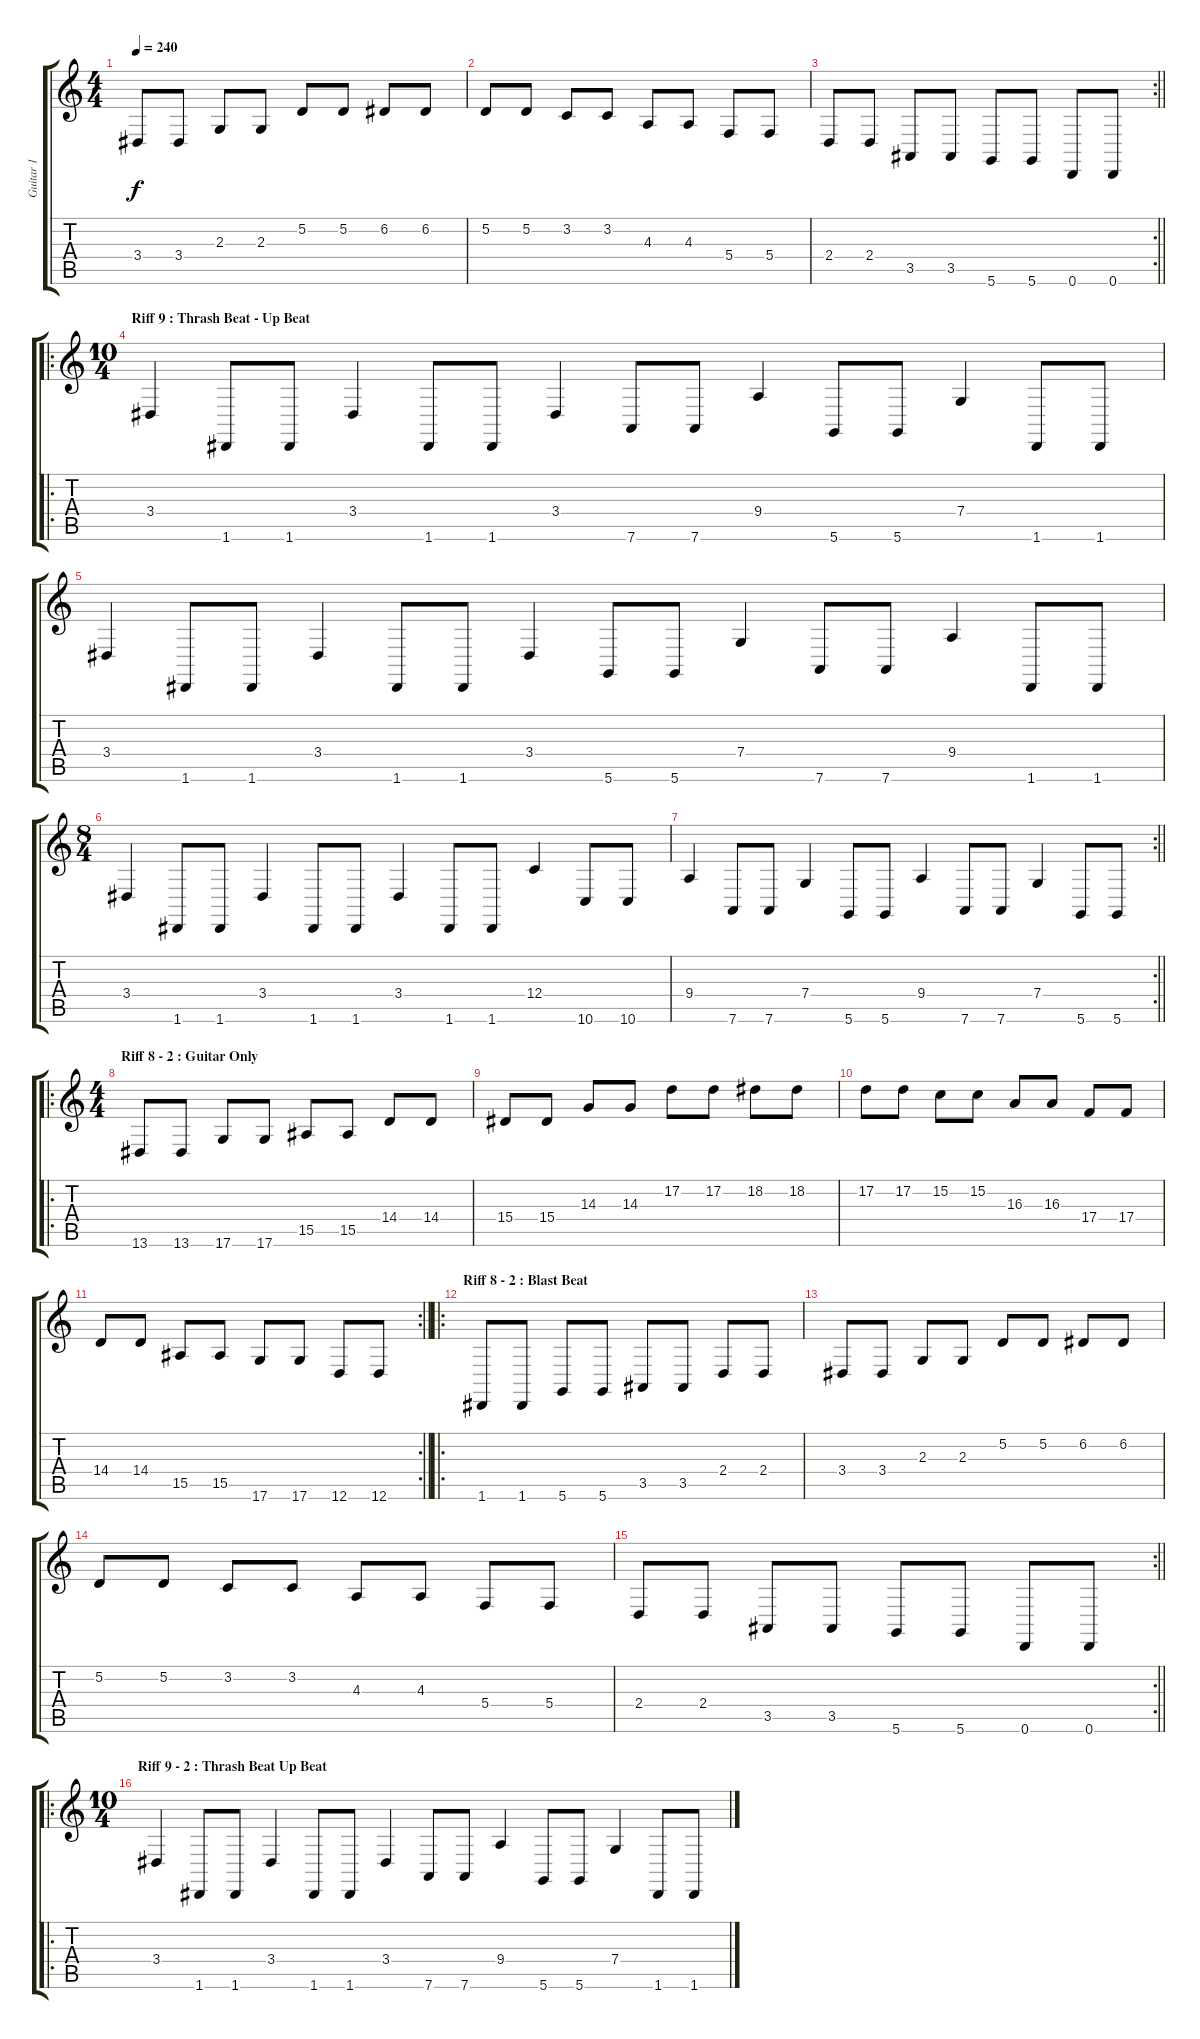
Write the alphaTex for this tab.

\track ("Guitar 1" "Guitar 1") {instrument churchorgan}
\staff {score tabs}
\tuning (D4 A3 F3 C3 G2 D2) {hide}
\ts (4 4)
\tempo 240
\clef g2
\ks c
3.4.8{dy f} 3.4.8 2.3.8 2.3.8 5.2.8 5.2.8 6.2.8 6.2.8 |
5.2.8 5.2.8 3.2.8 3.2.8 4.3.8 4.3.8 5.4.8 5.4.8 |
\rc 2
\barLineRight lightlight
2.4.8 2.4.8 3.5.8 3.5.8 5.6.8 5.6.8 0.6.8 0.6.8 |
\ro
\ts (10 4)
\section ("" "Riff 9 : Thrash Beat - Up Beat")
3.4.4 1.6.8 1.6.8 3.4.4 1.6.8 1.6.8 3.4.4 7.6.8 7.6.8 9.4.4 5.6.8 5.6.8 7.4.4 1.6.8 1.6.8 |
3.4.4 1.6.8 1.6.8 3.4.4 1.6.8 1.6.8 3.4.4 5.6.8 5.6.8 7.4.4 7.6.8 7.6.8 9.4.4 1.6.8 1.6.8 |
\ts (8 4)
3.4.4 1.6.8 1.6.8 3.4.4 1.6.8 1.6.8 3.4.4 1.6.8 1.6.8 12.4.4 10.6.8 10.6.8 |
\rc 2
\barLineRight lightlight
9.4.4 7.6.8 7.6.8 7.4.4 5.6.8 5.6.8 9.4.4 7.6.8 7.6.8 7.4.4 5.6.8 5.6.8 |
\ro
\ts (4 4)
\section ("" "Riff 8 - 2 : Guitar Only")
13.6.8 13.6.8 17.6.8 17.6.8 15.5.8 15.5.8 14.4.8 14.4.8 |
15.4.8 15.4.8 14.3.8 14.3.8 17.2.8 17.2.8 18.2.8 18.2.8 |
17.2.8 17.2.8 15.2.8 15.2.8 16.3.8 16.3.8 17.4.8 17.4.8 |
\rc 2
\barLineRight lightlight
14.4.8 14.4.8 15.5.8 15.5.8 17.6.8 17.6.8 12.6.8 12.6.8 |
\ro
\section ("" "Riff 8 - 2 : Blast Beat")
1.6.8 1.6.8 5.6.8 5.6.8 3.5.8 3.5.8 2.4.8 2.4.8 |
3.4.8 3.4.8 2.3.8 2.3.8 5.2.8 5.2.8 6.2.8 6.2.8 |
5.2.8 5.2.8 3.2.8 3.2.8 4.3.8 4.3.8 5.4.8 5.4.8 |
\rc 2
\barLineRight lightlight
2.4.8 2.4.8 3.5.8 3.5.8 5.6.8 5.6.8 0.6.8 0.6.8 |
\ro
\ts (10 4)
\section ("" "Riff 9 - 2 : Thrash Beat Up Beat")
3.4.4 1.6.8 1.6.8 3.4.4 1.6.8 1.6.8 3.4.4 7.6.8 7.6.8 9.4.4 5.6.8 5.6.8 7.4.4 1.6.8 1.6.8
